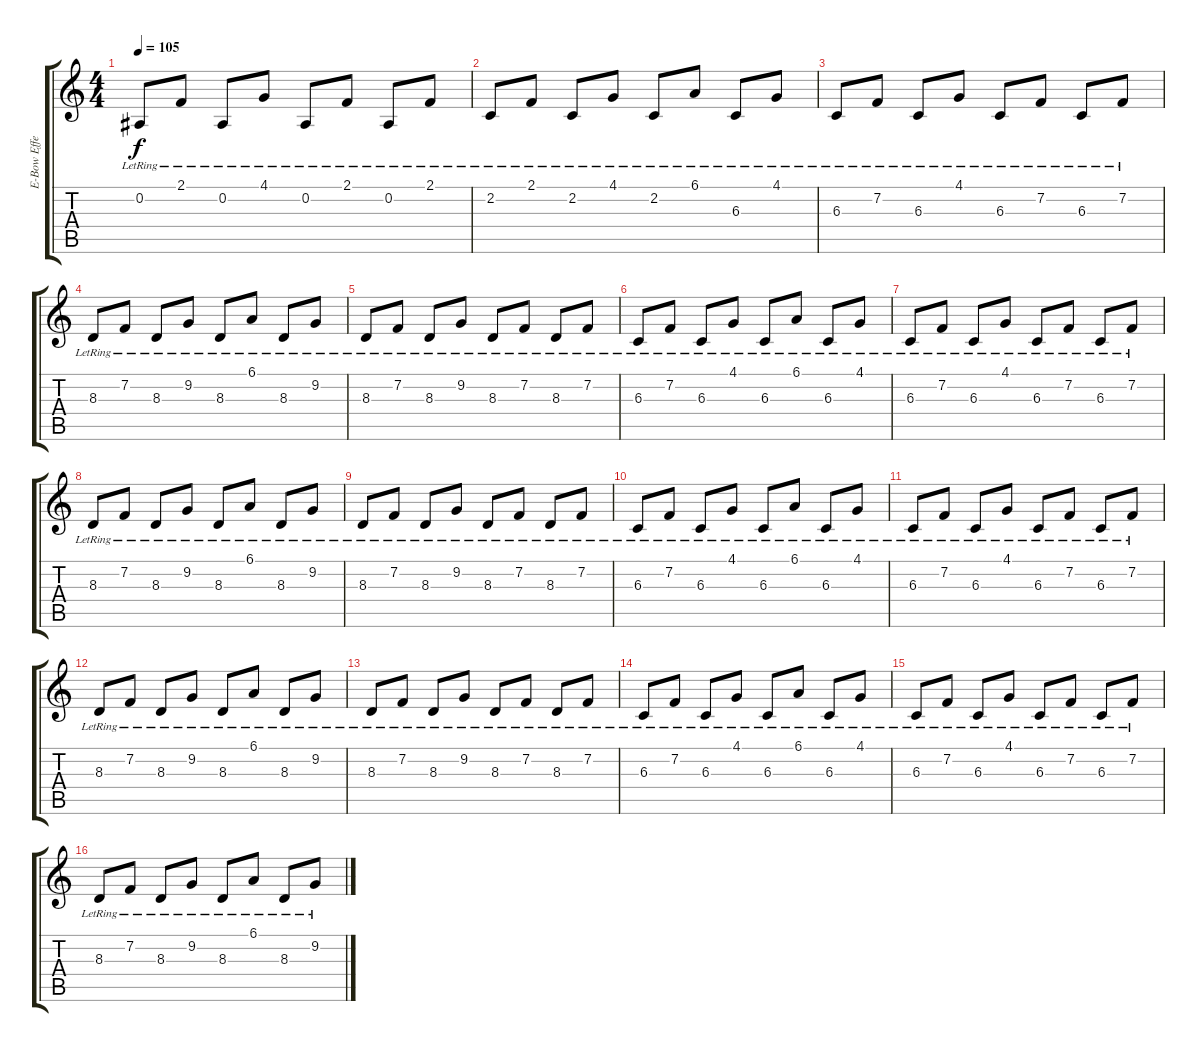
\track ("E-Bow Effect [Gtr.1 Brad]" "E-Bow Effe") {instrument bagpipe}
\staff {score tabs}
\tuning (Eb4 Bb3 Gb3 Db3 Ab2 Db2) {hide}
\ts (4 4)
\tempo 105
\clef g2
\ks c
0.2{lr}.8{dy f} 2.1{lr}.8 0.2{lr}.8 4.1{lr}.8 0.2{lr}.8 2.1{lr}.8 0.2{lr}.8 2.1{lr}.8 |
2.2{lr}.8 2.1{lr}.8 2.2{lr}.8 4.1{lr}.8 2.2{lr}.8 6.1{lr}.8 6.3{lr}.8 4.1{lr}.8 |
6.3{lr}.8 7.2{lr}.8 6.3{lr}.8 4.1{lr}.8 6.3{lr}.8 7.2{lr}.8 6.3{lr}.8 7.2{lr}.8 |
8.3{lr}.8 7.2{lr}.8 8.3{lr}.8 9.2{lr}.8 8.3{lr}.8 6.1{lr}.8 8.3{lr}.8 9.2{lr}.8 |
8.3{lr}.8 7.2{lr}.8 8.3{lr}.8 9.2{lr}.8 8.3{lr}.8 7.2{lr}.8 8.3{lr}.8 7.2{lr}.8 |
6.3{lr}.8 7.2{lr}.8 6.3{lr}.8 4.1{lr}.8 6.3{lr}.8 6.1{lr}.8 6.3{lr}.8 4.1{lr}.8 |
6.3{lr}.8 7.2{lr}.8 6.3{lr}.8 4.1{lr}.8 6.3{lr}.8 7.2{lr}.8 6.3{lr}.8 7.2{lr}.8 |
8.3{lr}.8 7.2{lr}.8 8.3{lr}.8 9.2{lr}.8 8.3{lr}.8 6.1{lr}.8 8.3{lr}.8 9.2{lr}.8 |
8.3{lr}.8 7.2{lr}.8 8.3{lr}.8 9.2{lr}.8 8.3{lr}.8 7.2{lr}.8 8.3{lr}.8 7.2{lr}.8 |
6.3{lr}.8 7.2{lr}.8 6.3{lr}.8 4.1{lr}.8 6.3{lr}.8 6.1{lr}.8 6.3{lr}.8 4.1{lr}.8 |
6.3{lr}.8 7.2{lr}.8 6.3{lr}.8 4.1{lr}.8 6.3{lr}.8 7.2{lr}.8 6.3{lr}.8 7.2{lr}.8 |
8.3{lr}.8 7.2{lr}.8 8.3{lr}.8 9.2{lr}.8 8.3{lr}.8 6.1{lr}.8 8.3{lr}.8 9.2{lr}.8 |
8.3{lr}.8 7.2{lr}.8 8.3{lr}.8 9.2{lr}.8 8.3{lr}.8 7.2{lr}.8 8.3{lr}.8 7.2{lr}.8 |
6.3{lr}.8 7.2{lr}.8 6.3{lr}.8 4.1{lr}.8 6.3{lr}.8 6.1{lr}.8 6.3{lr}.8 4.1{lr}.8 |
6.3{lr}.8 7.2{lr}.8 6.3{lr}.8 4.1{lr}.8 6.3{lr}.8 7.2{lr}.8 6.3{lr}.8 7.2{lr}.8 |
8.3{lr}.8 7.2{lr}.8 8.3{lr}.8 9.2{lr}.8 8.3{lr}.8 6.1{lr}.8 8.3{lr}.8 9.2{lr}.8
